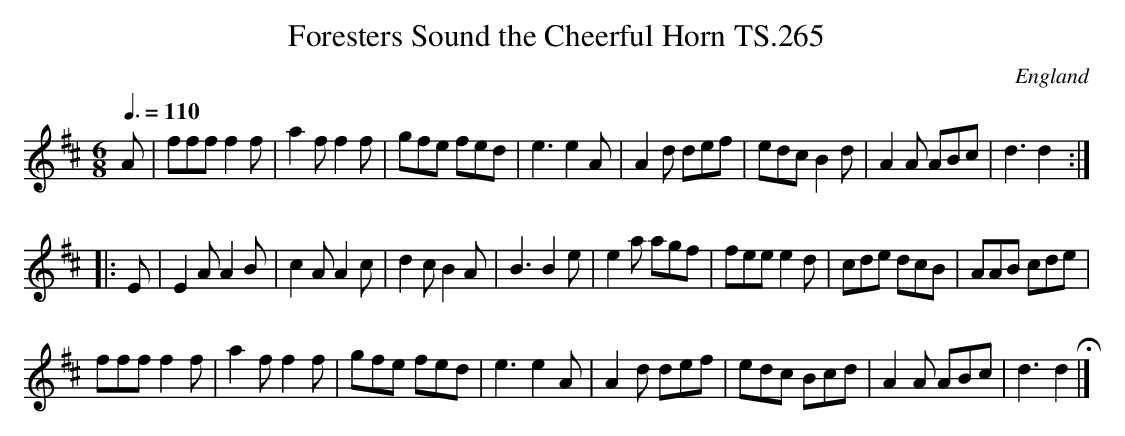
X:1
T:Foresters Sound the Cheerful Horn TS.265
M:6/8
L:1/8
Q:3/8=110
O:England
K:D major
A|ffff2f|a2ff2f|gfe fed|e3e2A|A2d def|edcB2d|A2A ABc|d3d2:|!
|:E|E2AA2B|c2AA2c|d2cB2A|B3B2e|e2a agf|fee e2d|cde dcB|AAB cde|!
ffff2f|a2ff2f|gfe fed|e3e2A|A2d def|edc Bcd|A2A ABc|d3d2HJ|]
